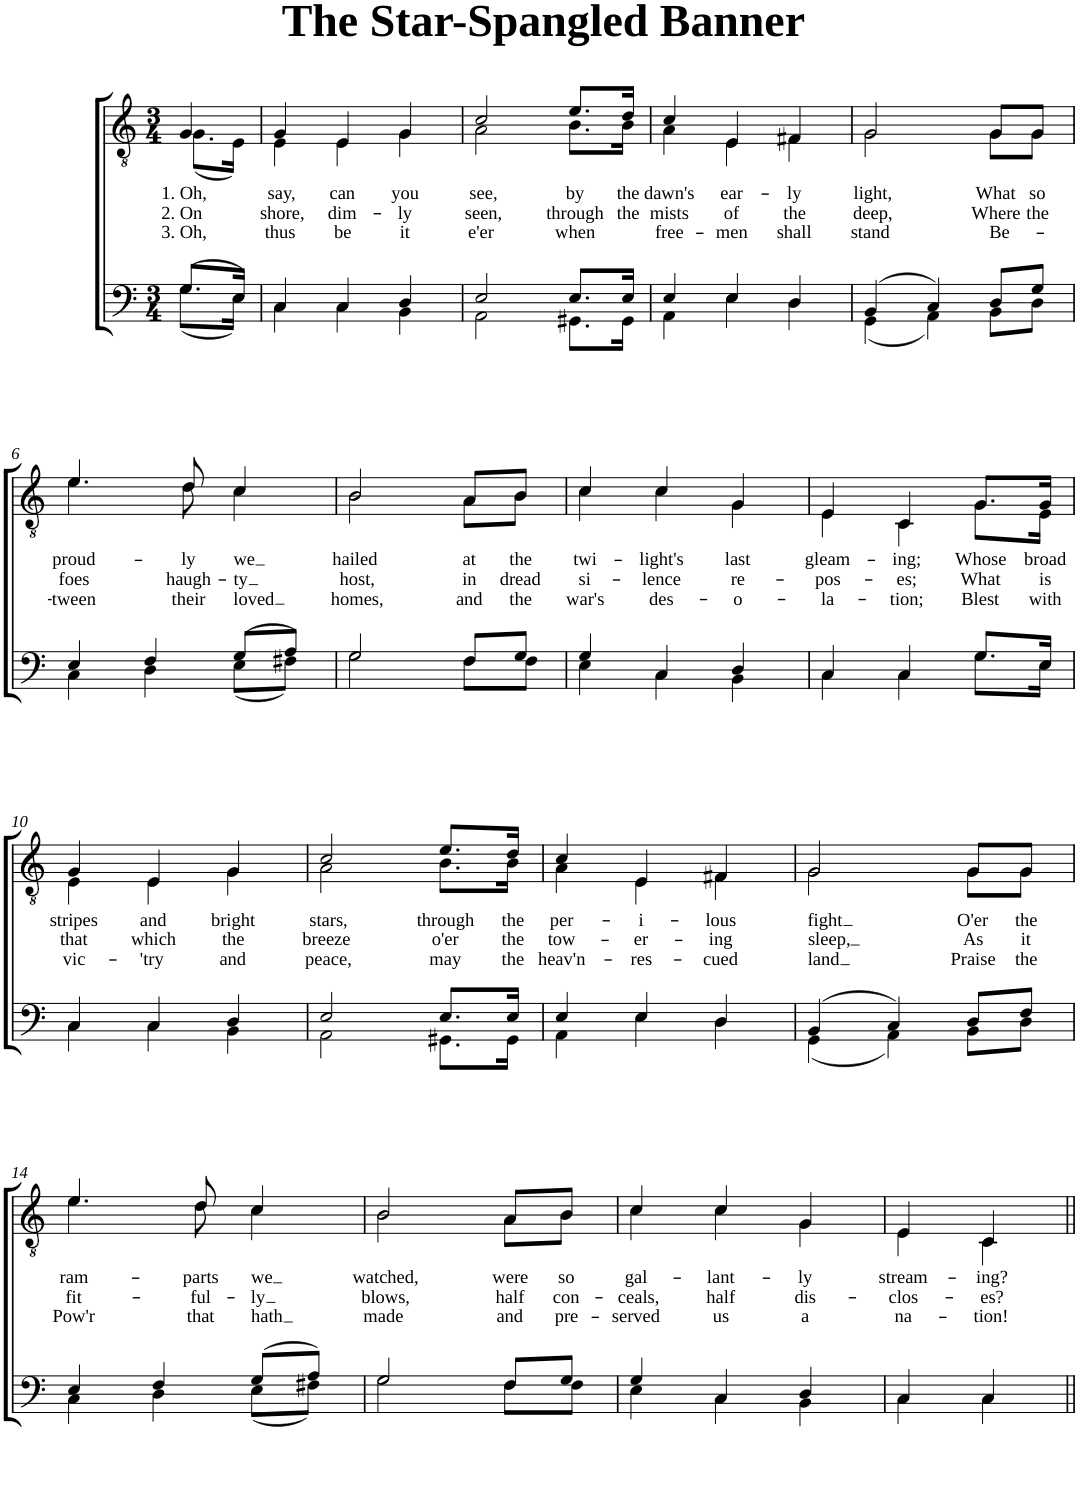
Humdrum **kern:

**kern	**kern	**text	**text	**text
*part2	*part1	*part1	*part1	*part1
*staff2	*staff1	*staff1	*staff1	*staff1
*I"Piano	*I"Piano	*	*	*
*I'Pno	*I'Pno	*	*	*
*clefF4	*clefGv2	*	*	*
*k[]	*k[]	*	*	*
*M3/4	*M3/4	*	*	*
=1	=1	=1	=1	=1
*^	*	*	*	*
!	!	!	!LO:LY:b	!LO:LY:b	!LO:LY:b
*	*	*^	*	*	*
(8.G/L	(8.G\L	4G/	(8.G\L	1. Oh,	2. On	3. Oh,
16E/Jk)	16E\Jk)	.	16E\Jk)	.	.	.
=2	=2	=2	=2	=2	=2	=2
!	!	!	!	!LO:LY:b	!LO:LY:b	!LO:LY:b
4C/	4C\	4G/	4E\	say,	shore,	thus
!	!	!	!	!LO:LY:b	!LO:LY:b	!LO:LY:b
4C/	4C\	4E/	4E\	can	dim-	be
!	!	!	!	!LO:LY:b	!LO:LY:b	!LO:LY:b
4D/	4BB\	4G/	4G\	you	-ly	it
=3	=3	=3	=3	=3	=3	=3
!	!	!	!	!LO:LY:b	!LO:LY:b	!LO:LY:b
2E/	2AA\	2c/	2A\	see,	seen,	e'er
!	!	!	!	!LO:LY:b	!LO:LY:b	!LO:LY:b
8.E/L	8.GG#X\L	8.e/L	8.B\L	by	through	when
!	!	!	!	!LO:LY:b	!LO:LY:b	!
16E/Jk	16GG#\Jk	16d/Jk	16B\Jk	the	the	.
=4	=4	=4	=4	=4	=4	=4
!	!	!	!	!LO:LY:b	!LO:LY:b	!LO:LY:b
4E/	4AA\	4c/	4A\	dawn's	mists	free-
!	!	!	!	!LO:LY:b	!LO:LY:b	!LO:LY:b
4E/	4E\	4E/	4E\	ear-	of	-men
!	!	!	!	!LO:LY:b	!LO:LY:b	!LO:LY:b
4D/	4D\	4F#X/	4F#\	-ly	the	shall
=5	=5	=5	=5	=5	=5	=5
!	!	!	!	!LO:LY:b	!LO:LY:b	!LO:LY:b
(4BB/	(4GG\	2G/	2G\	light,	deep,	stand
4C/)	4AA\)	.	.	.	.	.
!	!	!	!	!LO:LY:b	!LO:LY:b	!LO:LY:b
8D/L	8BB\L	8G/L	8G\L	What	Where	Be-
!	!	!	!	!LO:LY:b	!LO:LY:b	!
8G/J	8D\J	8G/J	8G\J	so	the	.
!!LO:LB:g=z	!!
=6	=6	=6	=6	=6	=6	=6
!	!	!	!	!LO:LY:b	!LO:LY:b	!LO:LY:b
4E/	4C\	4.e/	4.e\	proud-	foes	-tween
4F/	4D\	.	.	.	.	.
!	!	!	!	!LO:LY:b	!LO:LY:b	!LO:LY:b
.	.	8d/	8d\	-ly	haugh-	their
!	!	!	!	!LO:LY:b	!LO:LY:b	!LO:LY:b
(8G/L	(8E\L	4c/	4c\	we	-ty	loved
8A/J)	8F#X\J)	.	.	.	.	.
=7	=7	=7	=7	=7	=7	=7
!	!	!	!	!LO:LY:b	!LO:LY:b	!LO:LY:b
2G/	2G\	2B/	2B\	hailed	host,	homes,
!	!	!	!	!LO:LY:b	!LO:LY:b	!LO:LY:b
8F/L	8F\L	8A/L	8A\L	at	in	and
!	!	!	!	!LO:LY:b	!LO:LY:b	!LO:LY:b
8G/J	8F\J	8B/J	8B\J	the	dread	the
=8	=8	=8	=8	=8	=8	=8
!	!	!	!	!LO:LY:b	!LO:LY:b	!LO:LY:b
4G/	4E\	4c/	4c\	twi-	si-	war's
!	!	!	!	!LO:LY:b	!LO:LY:b	!LO:LY:b
4C/	4C\	4c/	4c\	-light's	-lence	des-
!	!	!	!	!LO:LY:b	!LO:LY:b	!LO:LY:b
4D/	4BB\	4G/	4G\	last	re-	-o-
=9	=9	=9	=9	=9	=9	=9
!	!	!	!	!LO:LY:b	!LO:LY:b	!LO:LY:b
4C/	4C\	4E/	4E\	gleam-	-pos-	-la-
!	!	!	!	!LO:LY:b	!LO:LY:b	!LO:LY:b
4C/	4C\	4C/	4C\	-ing;	-es;	-tion;
!	!	!	!	!LO:LY:b	!LO:LY:b	!LO:LY:b
8.G/L	8.G\L	8.G/L	8.G\L	Whose	What	Blest
!	!	!	!	!LO:LY:b	!LO:LY:b	!LO:LY:b
16E/Jk	16E\Jk	16G/Jk	16E\Jk	broad	is	with
!!LO:LB:g=z	!!
=10	=10	=10	=10	=10	=10	=10
!	!	!	!	!LO:LY:b	!LO:LY:b	!LO:LY:b
4C/	4C\	4G/	4E\	stripes	that	vic-
!	!	!	!	!LO:LY:b	!LO:LY:b	!LO:LY:b
4C/	4C\	4E/	4E\	and	which	-'try
!	!	!	!	!LO:LY:b	!LO:LY:b	!LO:LY:b
4D/	4BB\	4G/	4G\	bright	the	and
=11	=11	=11	=11	=11	=11	=11
!	!	!	!	!LO:LY:b	!LO:LY:b	!LO:LY:b
2E/	2AA\	2c/	2A\	stars,	breeze	peace,
!	!	!	!	!LO:LY:b	!LO:LY:b	!LO:LY:b
8.E/L	8.GG#X\L	8.e/L	8.B\L	through	o'er	may
!	!	!	!	!LO:LY:b	!LO:LY:b	!LO:LY:b
16E/Jk	16GG#\Jk	16d/Jk	16B\Jk	the	the	the
=12	=12	=12	=12	=12	=12	=12
!	!	!	!	!LO:LY:b	!LO:LY:b	!LO:LY:b
4E/	4AA\	4c/	4A\	per-	tow-	heav'n-
!	!	!	!	!LO:LY:b	!LO:LY:b	!LO:LY:b
4E/	4E\	4E/	4E\	-i-	-er-	-res-
!	!	!	!	!LO:LY:b	!LO:LY:b	!LO:LY:b
4D/	4D\	4F#X/	4F#\	-lous	-ing	-cued
=13	=13	=13	=13	=13	=13	=13
!	!	!	!	!LO:LY:b	!LO:LY:b	!LO:LY:b
(4BB/	(4GG\	2G/	2G\	fight	sleep,	land
4C/)	4AA\)	.	.	.	.	.
!	!	!	!	!LO:LY:b	!LO:LY:b	!LO:LY:b
8D/L	8BB\L	8G/L	8G\L	O'er	As	Praise
!	!	!	!	!LO:LY:b	!LO:LY:b	!LO:LY:b
8F/J	8D\J	8G/J	8G\J	the	it	the
!!LO:LB:g=z	!!
=14	=14	=14	=14	=14	=14	=14
!	!	!	!	!LO:LY:b	!LO:LY:b	!LO:LY:b
4E/	4C\	4.e/	4.e\	ram-	fit-	Pow'r
4F/	4D\	.	.	.	.	.
!	!	!	!	!LO:LY:b	!LO:LY:b	!LO:LY:b
.	.	8d/	8d\	-parts	-ful-	that
!	!	!	!	!LO:LY:b	!LO:LY:b	!LO:LY:b
(8G/L	(8E\L	4c/	4c\	we	-ly	hath
8A/J)	8F#X\J)	.	.	.	.	.
=15	=15	=15	=15	=15	=15	=15
!	!	!	!	!LO:LY:b	!LO:LY:b	!LO:LY:b
2G/	2G\	2B/	2B\	watched,	blows,	made
!	!	!	!	!LO:LY:b	!LO:LY:b	!LO:LY:b
8F/L	8F\L	8A/L	8A\L	were	half	and
!	!	!	!	!LO:LY:b	!LO:LY:b	!LO:LY:b
8G/J	8F\J	8B/J	8B\J	so	con-	pre-
=16	=16	=16	=16	=16	=16	=16
!	!	!	!	!LO:LY:b	!LO:LY:b	!LO:LY:b
4G/	4E\	4c/	4c\	gal-	-ceals,	-served
!	!	!	!	!LO:LY:b	!LO:LY:b	!LO:LY:b
4C/	4C\	4c/	4c\	-lant-	half	us
!	!	!	!	!LO:LY:b	!LO:LY:b	!LO:LY:b
4D/	4BB\	4G/	4G\	-ly	dis-	a
=17	=17	=17	=17	=17	=17	=17
!	!	!	!	!LO:LY:b	!LO:LY:b	!LO:LY:b
4C/	4C\	4E/	4E\	stream-	-clos-	na-
!	!	!	!	!LO:LY:b	!LO:LY:b	!LO:LY:b
4C/	4C\	4C/	4C\	-ing?	-es?	-tion!
*v	*v	*	*	*	*	*
*	*v	*v	*	*	*
=||	=||	=||	=||	=||
*-	*-	*-	*-	*-
